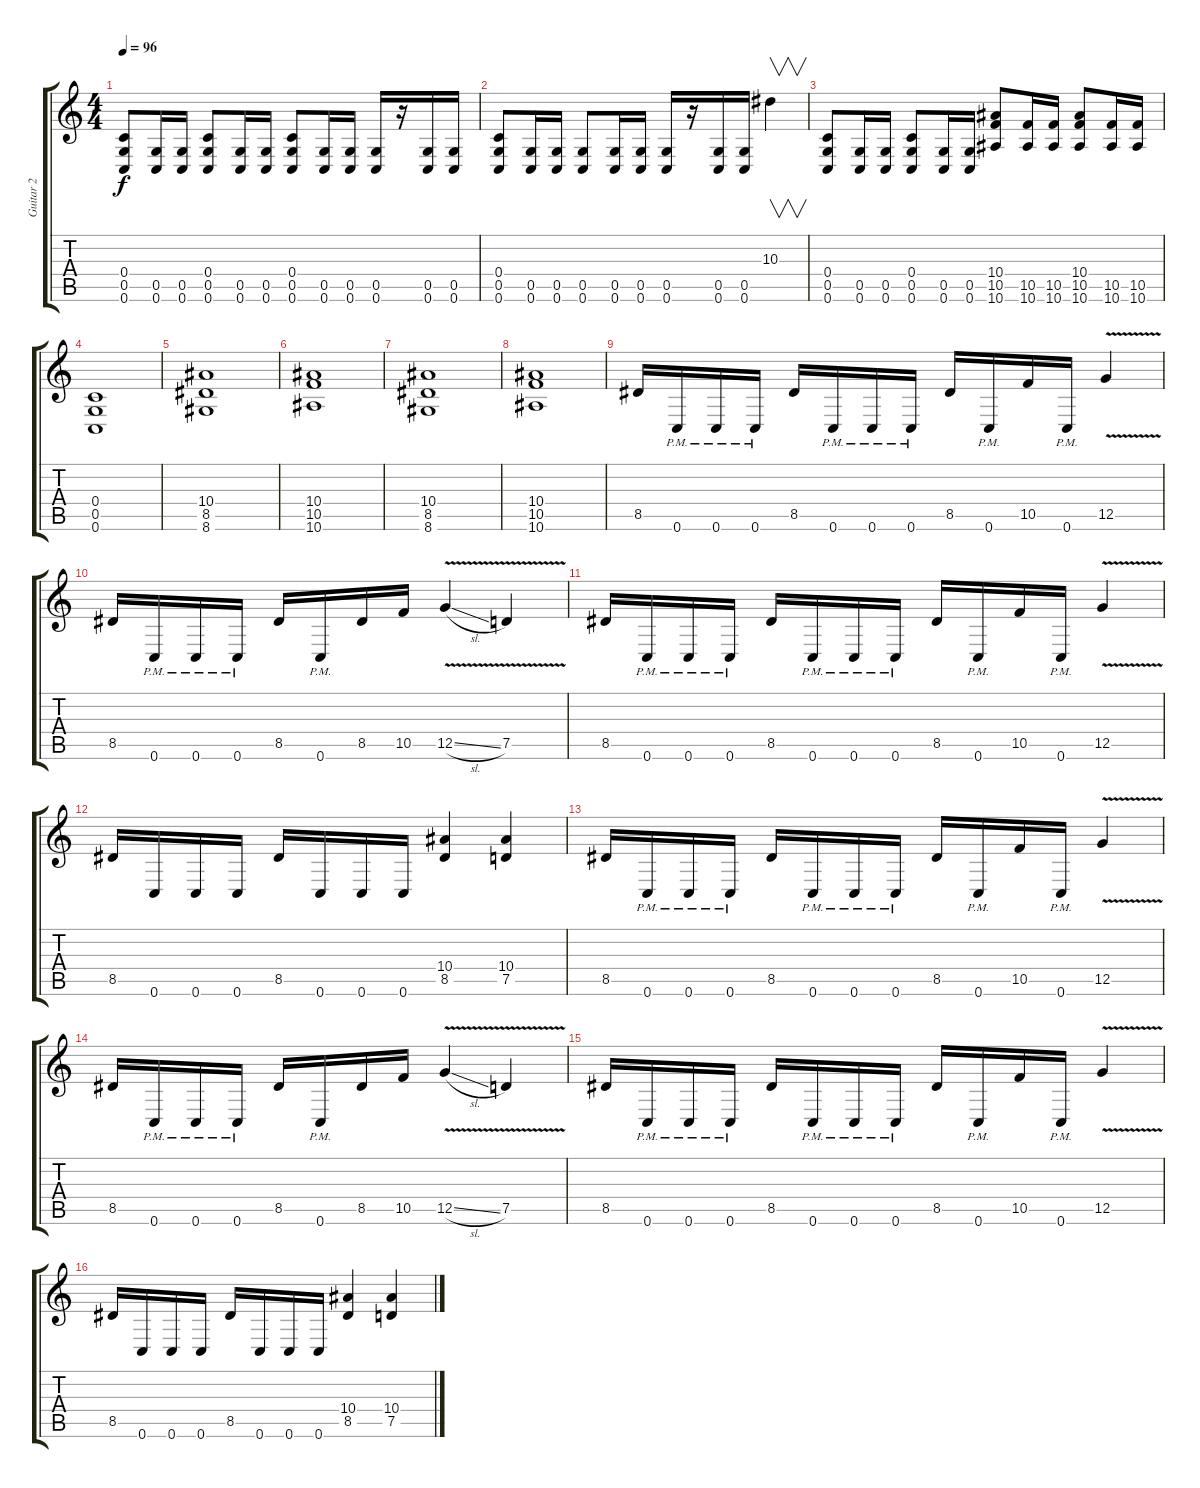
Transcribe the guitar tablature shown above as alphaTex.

\track ("Guitar 2" "Guitar 2") {instrument distortionguitar}
\staff {score tabs}
\tuning (D4 A3 F3 C3 G2 C2) {hide}
\ts (4 4)
\tempo 96
\clef g2
\ks c
(0.4 0.5 0.6).8{dy f} (0.5 0.6).16 (0.5 0.6).16 (0.4 0.5 0.6).8 (0.5 0.6).16 (0.5 0.6).16 (0.4 0.5 0.6).8 (0.5 0.6).16 (0.5 0.6).16 (0.5 0.6).16 r.16 (0.5 0.6).16 (0.5 0.6).16 |
(0.4 0.5 0.6).8 (0.5 0.6).16 (0.5 0.6).16 (0.5 0.6).8 (0.5 0.6).16 (0.5 0.6).16 (0.5 0.6).16 r.16 (0.5 0.6).16 (0.5 0.6).16 10.3.4{v} |
(0.4 0.5 0.6).8 (0.5 0.6).16 (0.5 0.6).16 (0.4 0.5 0.6).8 (0.5 0.6).16 (0.5 0.6).16 (10.4 10.5 10.6).8 (10.5 10.6).16 (10.5 10.6).16 (10.4 10.5 10.6).8 (10.5 10.6).16 (10.5 10.6).16 |
(0.4 0.5 0.6).1 |
(10.4 8.5 8.6).1 |
(10.4 10.5 10.6).1 |
(10.4 8.5 8.6).1 |
(10.4 10.5 10.6).1 |
8.5.16 0.6{pm}.16 0.6{pm}.16 0.6{pm}.16 8.5.16 0.6{pm}.16 0.6{pm}.16 0.6{pm}.16 8.5.16 0.6{pm}.16 10.5.16 0.6{pm}.16 12.5{v}.4 |
8.5.16 0.6{pm}.16 0.6{pm}.16 0.6{pm}.16 8.5.16 0.6{pm}.16 8.5.16 10.5.16 12.5{v sl}.4 7.5{v}.4 |
8.5.16 0.6{pm}.16 0.6{pm}.16 0.6{pm}.16 8.5.16 0.6{pm}.16 0.6{pm}.16 0.6{pm}.16 8.5.16 0.6{pm}.16 10.5.16 0.6{pm}.16 12.5{v}.4 |
8.5.16 0.6.16 0.6.16 0.6.16 8.5.16 0.6.16 0.6.16 0.6.16 (10.4 8.5).4 (10.4 7.5).4 |
8.5.16 0.6{pm}.16 0.6{pm}.16 0.6{pm}.16 8.5.16 0.6{pm}.16 0.6{pm}.16 0.6{pm}.16 8.5.16 0.6{pm}.16 10.5.16 0.6{pm}.16 12.5{v}.4 |
8.5.16 0.6{pm}.16 0.6{pm}.16 0.6{pm}.16 8.5.16 0.6{pm}.16 8.5.16 10.5.16 12.5{v sl}.4 7.5{v}.4 |
8.5.16 0.6{pm}.16 0.6{pm}.16 0.6{pm}.16 8.5.16 0.6{pm}.16 0.6{pm}.16 0.6{pm}.16 8.5.16 0.6{pm}.16 10.5.16 0.6{pm}.16 12.5{v}.4 |
8.5.16 0.6.16 0.6.16 0.6.16 8.5.16 0.6.16 0.6.16 0.6.16 (10.4 8.5).4 (10.4 7.5).4
